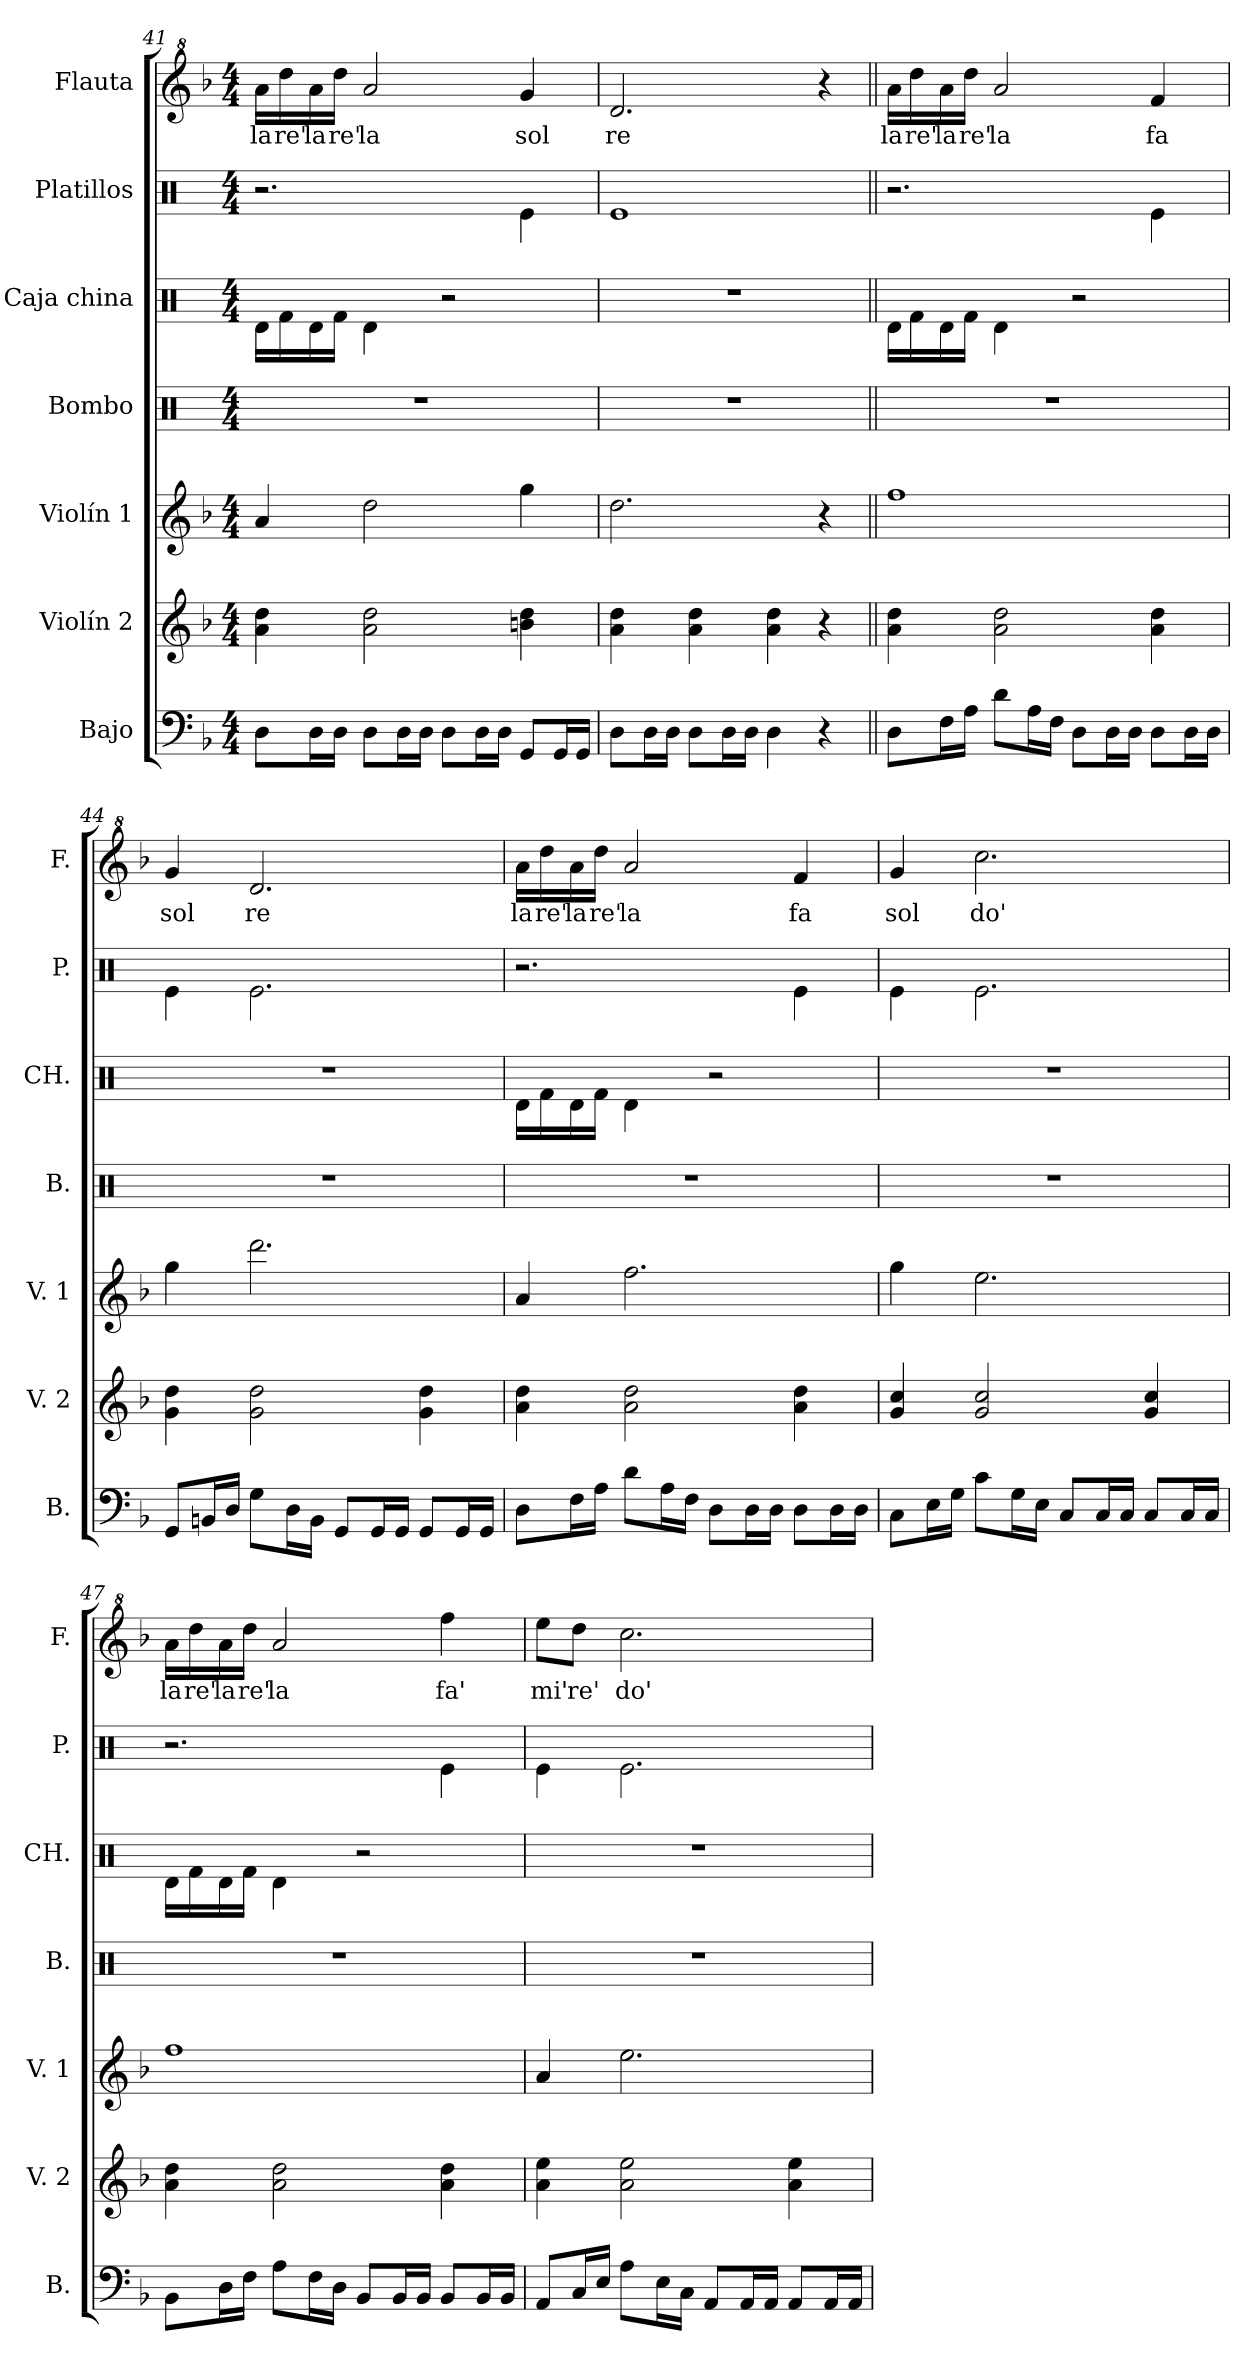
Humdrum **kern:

**kern	**kern	**kern	**kern	**kern	**kern	**kern	**text
*part7	*part6	*part5	*part4	*part3	*part2	*part1	*part1
*staff7	*staff6	*staff5	*staff4	*staff3	*staff2	*staff1	*staff1
*I"Bajo	*I"Violín 2	*I"Violín 1	*I"Bombo	*I"Caja china	*I"Platillos	*I"Flauta	*
*I'B.	*I'V. 2	*I'V. 1	*I'B.	*I'CH.	*I'P.	*I'F.	*
*clefF4	*clefG2	*clefG2	*clefX	*clefX	*clefX	*clefG^2	*
*ITrd7c12	*	*	*	*	*	*	*
*k[b-]	*k[b-]	*k[b-]	*k[]	*k[]	*k[]	*k[b-]	*
*M4/4	*M4/4	*M4/4	*M4/4	*M4/4	*M4/4	*M4/4	*
=41	=41	=41	=41	=41	=41	=41	=41
!	!	!	!	!	!	!	!LO:LY:b
8DD\L	4a\ 4dd\	4a/	1r	16Rd\LL	2.r	16aa\LL	la
!	!	!	!	!	!	!	!LO:LY:b
.	.	.	.	16Rf\	.	16ddd\	re'
!	!	!	!	!	!	!	!LO:LY:b
16DD\L	.	.	.	16Rd\	.	16aa\	la
!	!	!	!	!	!	!	!LO:LY:b
16DD\JJ	.	.	.	16Rf\JJ	.	16ddd\JJ	re'
!	!	!	!	!	!	!	!LO:LY:b
8DD\L	2a\ 2dd\	2dd\	.	4Rd\	.	2aa/	la
16DD\L	.	.	.	.	.	.	.
16DD\JJ	.	.	.	.	.	.	.
8DD\L	.	.	.	2r	.	.	.
16DD\L	.	.	.	.	.	.	.
16DD\JJ	.	.	.	.	.	.	.
!	!	!	!	!	!	!	!LO:LY:b
8GGG/L	4bn\ 4dd\	4gg\	.	.	4Re\	4gg/	sol
16GGG/L	.	.	.	.	.	.	.
16GGG/JJ	.	.	.	.	.	.	.
=42	=42	=42	=42	=42	=42	=42	=42
!	!	!	!	!	!	!	!LO:LY:b
8DD\L	4a\ 4dd\	2.dd\	1r	1r	1Re	2.dd/	re
16DD\L	.	.	.	.	.	.	.
16DD\JJ	.	.	.	.	.	.	.
8DD\L	4a\ 4dd\	.	.	.	.	.	.
16DD\L	.	.	.	.	.	.	.
16DD\JJ	.	.	.	.	.	.	.
4DD\	4a\ 4dd\	.	.	.	.	.	.
4r	4r	4r	.	.	.	4r	.
!!LO:LB:g=z
=43||	=43||	=43||	=43||	=43||	=43||	=43||	=43||
!	!	!	!	!	!	!	!LO:LY:b
8DD\L	4a\ 4dd\	1ff	1r	16Rd\LL	2.r	16aa\LL	la
!	!	!	!	!	!	!	!LO:LY:b
.	.	.	.	16Rf\	.	16ddd\	re'
!	!	!	!	!	!	!	!LO:LY:b
16FF\L	.	.	.	16Rd\	.	16aa\	la
!	!	!	!	!	!	!	!LO:LY:b
16AA\JJ	.	.	.	16Rf\JJ	.	16ddd\JJ	re'
!	!	!	!	!	!	!	!LO:LY:b
8D\L	2a\ 2dd\	.	.	4Rd\	.	2aa/	la
16AA\L	.	.	.	.	.	.	.
16FF\JJ	.	.	.	.	.	.	.
8DD\L	.	.	.	2r	.	.	.
16DD\L	.	.	.	.	.	.	.
16DD\JJ	.	.	.	.	.	.	.
!	!	!	!	!	!	!	!LO:LY:b
8DD\L	4a\ 4dd\	.	.	.	4Re\	4ff/	fa
16DD\L	.	.	.	.	.	.	.
16DD\JJ	.	.	.	.	.	.	.
=44	=44	=44	=44	=44	=44	=44	=44
!	!	!	!	!	!	!	!LO:LY:b
8GGG/L	4g\ 4dd\	4gg\	1r	1r	4Re\	4gg/	sol
16BBBn/L	.	.	.	.	.	.	.
16DD/JJ	.	.	.	.	.	.	.
!	!	!	!	!	!	!	!LO:LY:b
8GG\L	2g\ 2dd\	2.ddd\	.	.	2.Re\	2.dd/	re
16DD\L	.	.	.	.	.	.	.
16BBB\JJ	.	.	.	.	.	.	.
8GGG/L	.	.	.	.	.	.	.
16GGG/L	.	.	.	.	.	.	.
16GGG/JJ	.	.	.	.	.	.	.
8GGG/L	4g\ 4dd\	.	.	.	.	.	.
16GGG/L	.	.	.	.	.	.	.
16GGG/JJ	.	.	.	.	.	.	.
=45	=45	=45	=45	=45	=45	=45	=45
!	!	!	!	!	!	!	!LO:LY:b
8DD\L	4a\ 4dd\	4a/	1r	16Rd\LL	2.r	16aa\LL	la
!	!	!	!	!	!	!	!LO:LY:b
.	.	.	.	16Rf\	.	16ddd\	re'
!	!	!	!	!	!	!	!LO:LY:b
16FF\L	.	.	.	16Rd\	.	16aa\	la
!	!	!	!	!	!	!	!LO:LY:b
16AA\JJ	.	.	.	16Rf\JJ	.	16ddd\JJ	re'
!	!	!	!	!	!	!	!LO:LY:b
8D\L	2a\ 2dd\	2.ff\	.	4Rd\	.	2aa/	la
16AA\L	.	.	.	.	.	.	.
16FF\JJ	.	.	.	.	.	.	.
8DD\L	.	.	.	2r	.	.	.
16DD\L	.	.	.	.	.	.	.
16DD\JJ	.	.	.	.	.	.	.
!	!	!	!	!	!	!	!LO:LY:b
8DD\L	4a\ 4dd\	.	.	.	4Re\	4ff/	fa
16DD\L	.	.	.	.	.	.	.
16DD\JJ	.	.	.	.	.	.	.
!!LO:PB:g=z
=46	=46	=46	=46	=46	=46	=46	=46
!	!	!	!	!	!	!	!LO:LY:b
8CC\L	4g/ 4cc/	4gg\	1r	1r	4Re\	4gg/	sol
16EE\L	.	.	.	.	.	.	.
16GG\JJ	.	.	.	.	.	.	.
!	!	!	!	!	!	!	!LO:LY:b
8C\L	2g/ 2cc/	2.ee\	.	.	2.Re\	2.ccc\	do'
16GG\L	.	.	.	.	.	.	.
16EE\JJ	.	.	.	.	.	.	.
8CC/L	.	.	.	.	.	.	.
16CC/L	.	.	.	.	.	.	.
16CC/JJ	.	.	.	.	.	.	.
8CC/L	4g/ 4cc/	.	.	.	.	.	.
16CC/L	.	.	.	.	.	.	.
16CC/JJ	.	.	.	.	.	.	.
=47	=47	=47	=47	=47	=47	=47	=47
!	!	!	!	!	!	!	!LO:LY:b
8BBB-\L	4a\ 4dd\	1ff	1r	16Rd\LL	2.r	16aa\LL	la
!	!	!	!	!	!	!	!LO:LY:b
.	.	.	.	16Rf\	.	16ddd\	re'
!	!	!	!	!	!	!	!LO:LY:b
16DD\L	.	.	.	16Rd\	.	16aa\	la
!	!	!	!	!	!	!	!LO:LY:b
16FF\JJ	.	.	.	16Rf\JJ	.	16ddd\JJ	re'
!	!	!	!	!	!	!	!LO:LY:b
8AA\L	2a\ 2dd\	.	.	4Rd\	.	2aa/	la
16FF\L	.	.	.	.	.	.	.
16DD\JJ	.	.	.	.	.	.	.
8BBB-/L	.	.	.	2r	.	.	.
16BBB-/L	.	.	.	.	.	.	.
16BBB-/JJ	.	.	.	.	.	.	.
!	!	!	!	!	!	!	!LO:LY:b
8BBB-/L	4a\ 4dd\	.	.	.	4Re\	4fff\	fa'
16BBB-/L	.	.	.	.	.	.	.
16BBB-/JJ	.	.	.	.	.	.	.
=48	=48	=48	=48	=48	=48	=48	=48
!	!	!	!	!	!	!	!LO:LY:b
8AAA/L	4a\ 4ee\	4a/	1r	1r	4Re\	8eee\L	mi'
!	!	!	!	!	!	!	!LO:LY:b
16CC/L	.	.	.	.	.	8ddd\J	re'
16EE/JJ	.	.	.	.	.	.	.
!	!	!	!	!	!	!	!LO:LY:b
8AA\L	2a\ 2ee\	2.ee\	.	.	2.Re\	2.ccc\	do'
16EE\L	.	.	.	.	.	.	.
16CC\JJ	.	.	.	.	.	.	.
8AAA/L	.	.	.	.	.	.	.
16AAA/L	.	.	.	.	.	.	.
16AAA/JJ	.	.	.	.	.	.	.
8AAA/L	4a\ 4ee\	.	.	.	.	.	.
16AAA/L	.	.	.	.	.	.	.
16AAA/JJ	.	.	.	.	.	.	.
=	=	=	=	=	=	=	=
*-	*-	*-	*-	*-	*-	*-	*-
